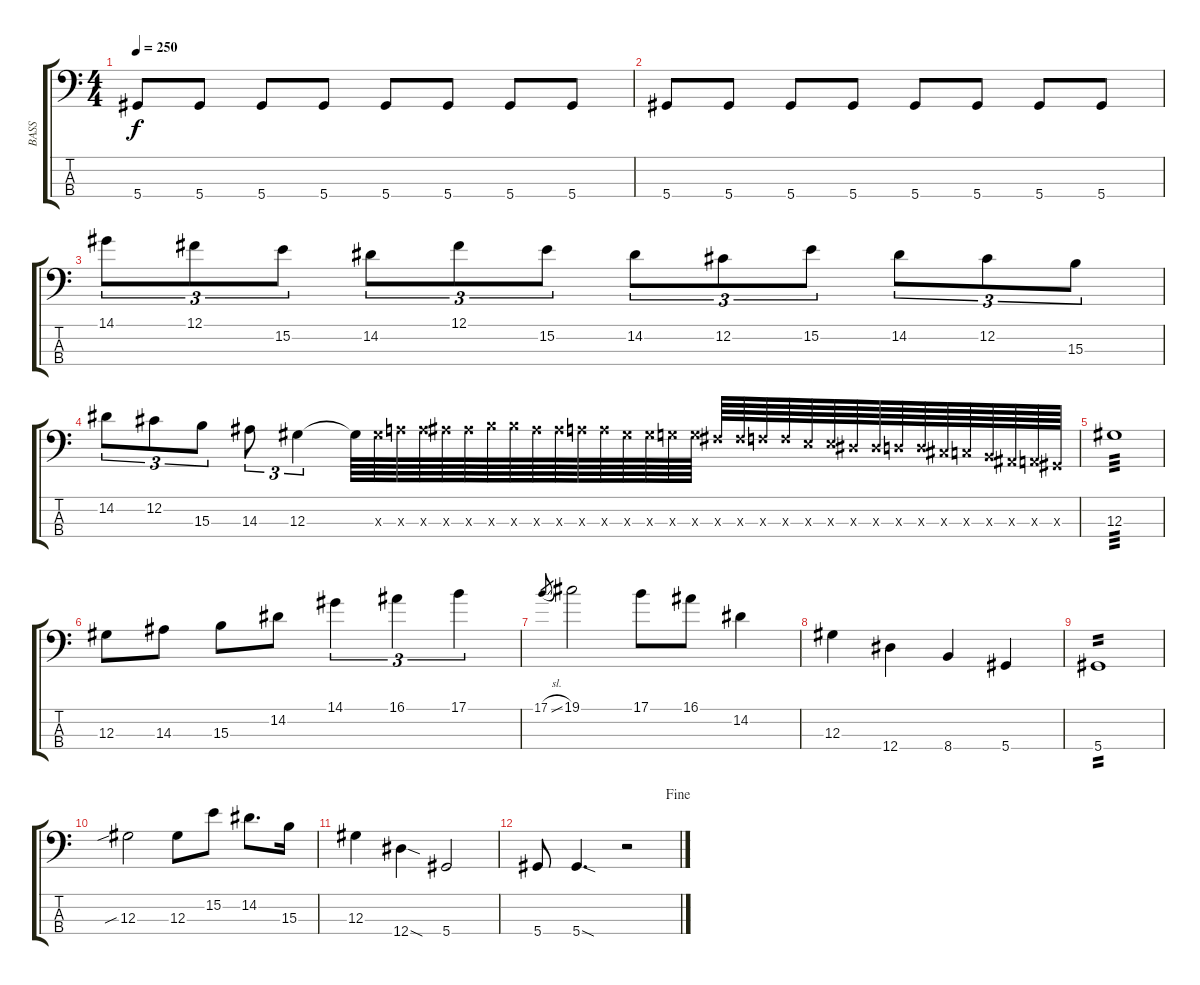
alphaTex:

\track ("BASS" "BASS") {instrument electricbassfinger}
\staff {score tabs}
\tuning (Gb2 Db2 Ab1 Eb1) {hide}
\ts (4 4)
\tempo 250
\clef f4
\ks aminor
5.4.8{dy f} 5.4.8 5.4.8 5.4.8 5.4.8 5.4.8 5.4.8 5.4.8 |
5.4.8 5.4.8 5.4.8 5.4.8 5.4.8 5.4.8 5.4.8 5.4.8 |
14.1.8{tu (3 2)} 12.1.8{tu (3 2)} 15.2.8{tu (3 2)} 14.2.8{tu (3 2)} 12.1.8{tu (3 2)} 15.2.8{tu (3 2)} 14.2.8{tu (3 2)} 12.2.8{tu (3 2)} 15.2.8{tu (3 2)} 14.2.8{tu (3 2)} 12.2.8{tu (3 2)} 15.3.8{tu (3 2)} |
14.2.8{tu (3 2)} 12.2.8{tu (3 2)} 15.3.8{tu (3 2)} 14.3.8{tu (3 2)} 12.3.4{tu (3 2)} 12.3{t}.64 12.3{x}.64 13.3{x}.64 13.3{x}.64 14.3{x}.64 14.3{x}.64 15.3{x}.64 15.3{x}.64 14.3{x}.64 14.3{x}.64 13.3{x}.64 13.3{x}.64 12.3{x}.64 12.3{x}.64 11.3{x}.64 11.3{x}.64 10.3{x}.64 10.3{x}.64 9.3{x}.64 9.3{x}.64 8.3{x}.64 8.3{x}.64 7.3{x}.64 7.3{x}.64 6.3{x}.64 6.3{x}.64 5.3{x}.64 4.3{x}.64 3.3{x}.64 2.3{x}.64 1.3{x}.64 0.3{x}.64 |
12.3.1{tp 3} |
12.3.8 14.3.8 15.3.8 14.2.8 14.1.4{tu (3 2)} 16.1.4{tu (3 2)} 17.1.4{tu (3 2)} |
17.1{sl}.8{gr} 19.1.2 17.1.8 16.1.8 14.2.4 |
12.3.4 12.4.4 8.4.4 5.4.4 |
5.4.1{tp 2} |
12.3{sib}.2 12.3.8 15.2.8 14.2.8{d} 15.3.16 |
12.3.4 12.4{sod}.4 5.4.2 |
\jump fine
5.4.8 5.4{sod}.4{d} r.2
